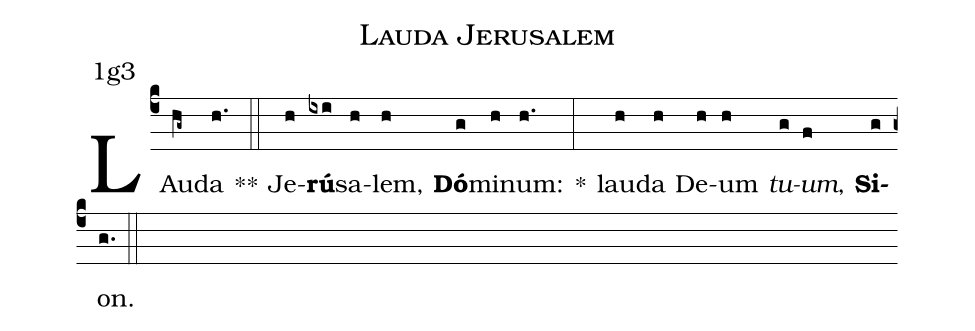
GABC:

name:Lauda Jerusalem;
office-part:Antiphona;
mode:1;
annotation: 1g3;
%%
(c4) LAu(hg~)da(h.) **(::) Je(h)<b>rú</b>(ixi)sa(h)lem,(h) <b>Dó</b>(g)mi(h)num:(h.) *(:) lau(h)da(h) De(h)um(h) <i>tu</i>(g)<i>um</i>,(f) <b>Si</b>(g)on.(g.) (::)
